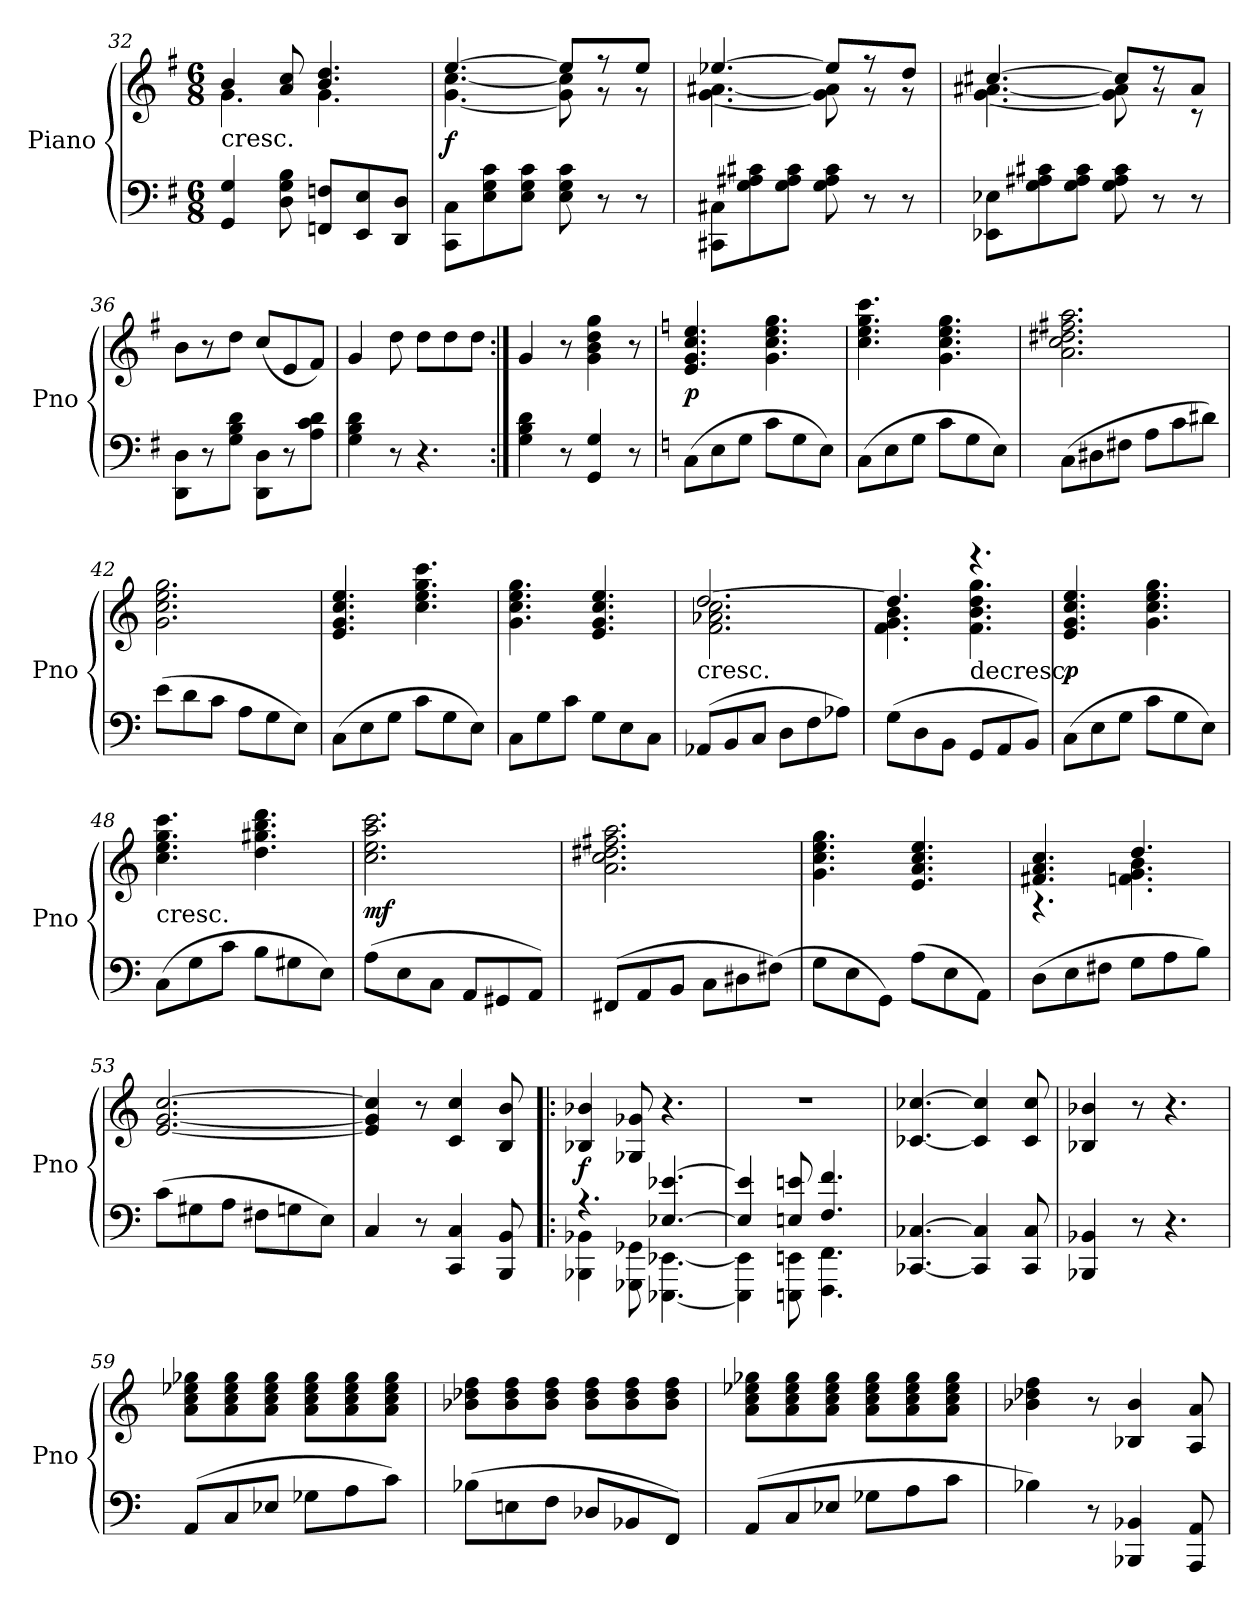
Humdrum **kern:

**kern	**kern	**dynam
*part1	*part1	*part1
*staff2	*staff1	*staff1/2
*I"Piano	*	*
*I'Pno	*	*
*clefF4	*clefG2	*
*k[f#]	*k[f#]	*
*M6/8	*M6/8	*
=32	=32	=32
*	*^	*
!	!LO:TX:c:t=cresc.	!	!
4GG/ 4G/	4b/	4.g\	.
8D\ 8G\ 8B\	8a/ 8cc/	.	.
8FFn/ 8Fn/L	4.b/ 4.dd/	4.g\	.
8EE/ 8E/	.	.	.
8DD/ 8D/J	.	.	.
=33	=33	=33	=33
8CC\ 8C\L	[4.ee/	[4.g\ [4.cc\	f
8E\ 8G\ 8c\	.	.	.
8E\ 8G\ 8c\J	.	.	.
8E\ 8G\ 8c\	8ee/L]	8g]\ 8cc]\	.
8r	8r	8r	.
8r	8ee/J	8r	.
=34	=34	=34	=34
8CC#X\ 8C#X\L	[4.ee-X/	[4.g\ [4.a#X\	.
8G\ 8A#X\ 8c#X\	.	.	.
8G\ 8A#\ 8c#\J	.	.	.
8G\ 8A#\ 8c#\	8ee-/L]	8g]\ 8a#]\	.
8r	8r	8r	.
8r	8dd/J	8r	.
=35	=35	=35	=35
8EE-X\ 8E-X\L	[4.cc#X/	[4.g\ [4.a#X\	.
8G\ 8A#X\ 8c#X\	.	.	.
8G\ 8A#\ 8c#\J	.	.	.
8G\ 8A#\ 8c#\	8cc#/L]	8g]\ 8a#]\	.
8r	8r	8r	.
8r	8a#/J	8r	.
*	*v	*v	*
=36	=36	=36
8DD\ 8D\L	8b\L	.
8r	8r	.
8G\ 8B\ 8d\J	8dd\J	.
8DD\ 8D\L	(8cc/L	.
8r	8e/	.
8A\ 8c\ 8d\J	8f#/J)	.
=37	=37	=37
4G\ 4B\ 4d\	4g/	.
8r	8dd\	.
4.r	8dd\L	.
.	8dd\	.
.	8dd\J	.
=38:|!	=38:|!	=38:|!
4G\ 4B\ 4d\	4g/	.
8r	8r	.
4GG/ 4G/	4g\ 4b\ 4dd\ 4gg\	.
8r	8r	.
=39	=39	=39
*k[]	*k[]	*
(8C\L	4.e/ 4.g/ 4.cc/ 4.ee/	p
8E\	.	.
8G\J	.	.
8c\L	4.g\ 4.cc\ 4.ee\ 4.gg\	.
8G\	.	.
8E\J)	.	.
=40	=40	=40
(8C\L	4.cc\ 4.ee\ 4.gg\ 4.ccc\	.
8E\	.	.
8G\J	.	.
8c\L	4.g\ 4.cc\ 4.ee\ 4.gg\	.
8G\	.	.
8E\J)	.	.
=41	=41	=41
(8C\L	2.a\ 2.cc\ 2.dd#X\ 2.ff#X\ 2.aa\	.
8D#X\	.	.
8F#X\J	.	.
8A\L	.	.
8c\	.	.
8d#X\J)	.	.
=42	=42	=42
(8e\L	2.g\ 2.cc\ 2.ee\ 2.gg\	.
8d\	.	.
8c\J	.	.
8A\L	.	.
8G\	.	.
8E\J)	.	.
=43	=43	=43
(8C\L	4.e/ 4.g/ 4.cc/ 4.ee/	.
8E\	.	.
8G\J	.	.
8c\L	4.cc\ 4.ee\ 4.gg\ 4.ccc\	.
8G\	.	.
8E\J)	.	.
=44	=44	=44
8C\L	4.g\ 4.cc\ 4.ee\ 4.gg\	.
8G\	.	.
8c\J	.	.
8G\L	4.e/ 4.g/ 4.cc/ 4.ee/	.
8E\	.	.
8C\J	.	.
=45	=45	=45
*	*^	*
!	!LO:TX:c:t=cresc.	!	!
(8AA-X/L	[2.dd/	2.f\ 2.a-X\ 2.cc\	.
8BB/	.	.	.
8C/J	.	.	.
8D\L	.	.	.
8F\	.	.	.
8A-X\J)	.	.	.
=46	=46	=46	=46
(8G\L	4.dd/]	4.f\ 4.g\ 4.b\	.
8D\	.	.	.
8BB\J	.	.	.
!	!LO:TX:c:t=decresc.	!	!
8GG/L	4.r	4.f\ 4.b\ 4.dd\ 4.gg\	.
8AA/	.	.	.
8BB/J)	.	.	.
*	*v	*v	*
=47	=47	=47
(8C\L	4.e/ 4.g/ 4.cc/ 4.ee/	p
8E\	.	.
8G\J	.	.
8c\L	4.g\ 4.cc\ 4.ee\ 4.gg\	.
8G\	.	.
8E\J)	.	.
=48	=48	=48
!	!LO:TX:c:t=cresc.	!
(8C\L	4.cc\ 4.ee\ 4.gg\ 4.ccc\	.
8G\	.	.
8c\J	.	.
8B\L	4.dd\ 4.gg#X\ 4.bb\ 4.ddd\	.
8G#X\	.	.
8E\J)	.	.
=49	=49	=49
(8A\L	2.cc\ 2.ee\ 2.aa\ 2.ccc\	mf
8E\	.	.
8C\J	.	.
8AA/L	.	.
8GG#X/	.	.
8AA/J)	.	.
=50	=50	=50
(8FF#X/L	2.a\ 2.cc\ 2.dd#X\ 2.ff#X\ 2.aa\	.
8AA/	.	.
8BB/J	.	.
8C\L	.	.
8D#X\	.	.
(8F#X\J)	.	.
=51	=51	=51
8G\L	4.g\ 4.cc\ 4.ee\ 4.gg\	.
8E\	.	.
8GG\J)	.	.
(8A\L	4.e/ 4.a/ 4.cc/ 4.ee/	.
8E\	.	.
8AA\J)	.	.
=52	=52	=52
*	*^	*
(8D\L	4.f#X/ 4.a/ 4.cc/	4.r	.
8E\	.	.	.
8F#X\J	.	.	.
8G\L	4.dd/	4.fn\ 4.g\ 4.b\	.
8A\	.	.	.
8B\J)	.	.	.
*	*v	*v	*
=53	=53	=53
(8c\L	[2.e/ [2.g/ [2.cc/	.
8G#X\	.	.
8A\J	.	.
8F#X\L	.	.
8Gn\	.	.
8E\J)	.	.
=54	=54	=54
4C/	4e]/ 4g]/ 4cc]/	.
8r	8r	.
4CC/ 4C/	4c/ 4cc/	.
8BBB/ 8BB/	8B/ 8b/	.
=55!|:	=55!|:	=55!|:
*^	*	*
4.r	4BBB-X\ 4BB-X\	4B-X/ 4b-X/	f
.	8GGG-X\ 8GG-X\	8G-X/ 8g-X/	.
[4.E-X/ [4.e-X/	[4.EEE-X\ [4.EE-X\	4.r	.
=56	=56	=56	=56
4E-]/ 4e-]/	4EEE-]\ 4EE-]\	2.r	.
8En/ 8en/	8EEEn\ 8EEn\	.	.
4.F/ 4.f/	4.FFF\ 4.FF\	.	.
*v	*v	*	*
=57	=57	=57
[4.CC-X/ [4.C-X/	[4.c-X/ [4.cc-X/	.
4CC-]/ 4C-]/	4c-]/ 4cc-]/	.
8CC-/ 8C-/	8c-/ 8cc-/	.
=58	=58	=58
4BBB-X/ 4BB-X/	4B-X/ 4b-X/	.
8r	8r	.
4.r	4.r	.
=59	=59	=59
(8AA/L	8a\ 8cc\ 8ee-X\ 8gg-X\L	.
8C/	8a\ 8cc\ 8ee-\ 8gg-\	.
8E-X/J	8a\ 8cc\ 8ee-\ 8gg-\J	.
8G-X\L	8a\ 8cc\ 8ee-\ 8gg-\L	.
8A\	8a\ 8cc\ 8ee-\ 8gg-\	.
8c\J)	8a\ 8cc\ 8ee-\ 8gg-\J	.
=60	=60	=60
(8B-X\L	8b-X\ 8dd-X\ 8ff\L	.
8En\	8b-\ 8dd-\ 8ff\	.
8F\J	8b-\ 8dd-\ 8ff\J	.
8D-X/L	8b-\ 8dd-\ 8ff\L	.
8BB-X/	8b-\ 8dd-\ 8ff\	.
8FF/J)	8b-\ 8dd-\ 8ff\J	.
=61	=61	=61
(8AA/L	8a\ 8cc\ 8ee-X\ 8gg-X\L	.
8C/	8a\ 8cc\ 8ee-\ 8gg-\	.
8E-X/J	8a\ 8cc\ 8ee-\ 8gg-\J	.
8G-X\L	8a\ 8cc\ 8ee-\ 8gg-\L	.
8A\	8a\ 8cc\ 8ee-\ 8gg-\	.
8c\J	8a\ 8cc\ 8ee-\ 8gg-\J	.
=62	=62	=62
4B-X\)	4b-X\ 4dd-X\ 4ff\	.
8r	8r	.
4BBB-X/ 4BB-X/	4B-X/ 4b-/	.
8AAA/ 8AA/	8A/ 8a/	.
=	=	=
*-	*-	*-
